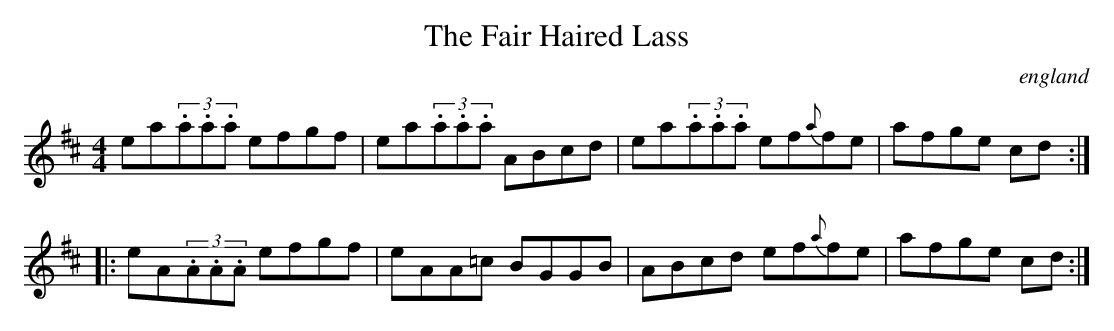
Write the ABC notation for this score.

X:1
T:The Fair Haired Lass
O:england
M:4/4
L:1/8
K:D
ea(3.a.a.a efgf | ea(3.a.a.a ABcd | ea(3.a.a.a ef{a}fe | afge +D2d2+cd ::
eA(3.A.A.A efgf | eAA=c BGGB | ABcd ef{a}fe | afge +D2d2+cd :|
